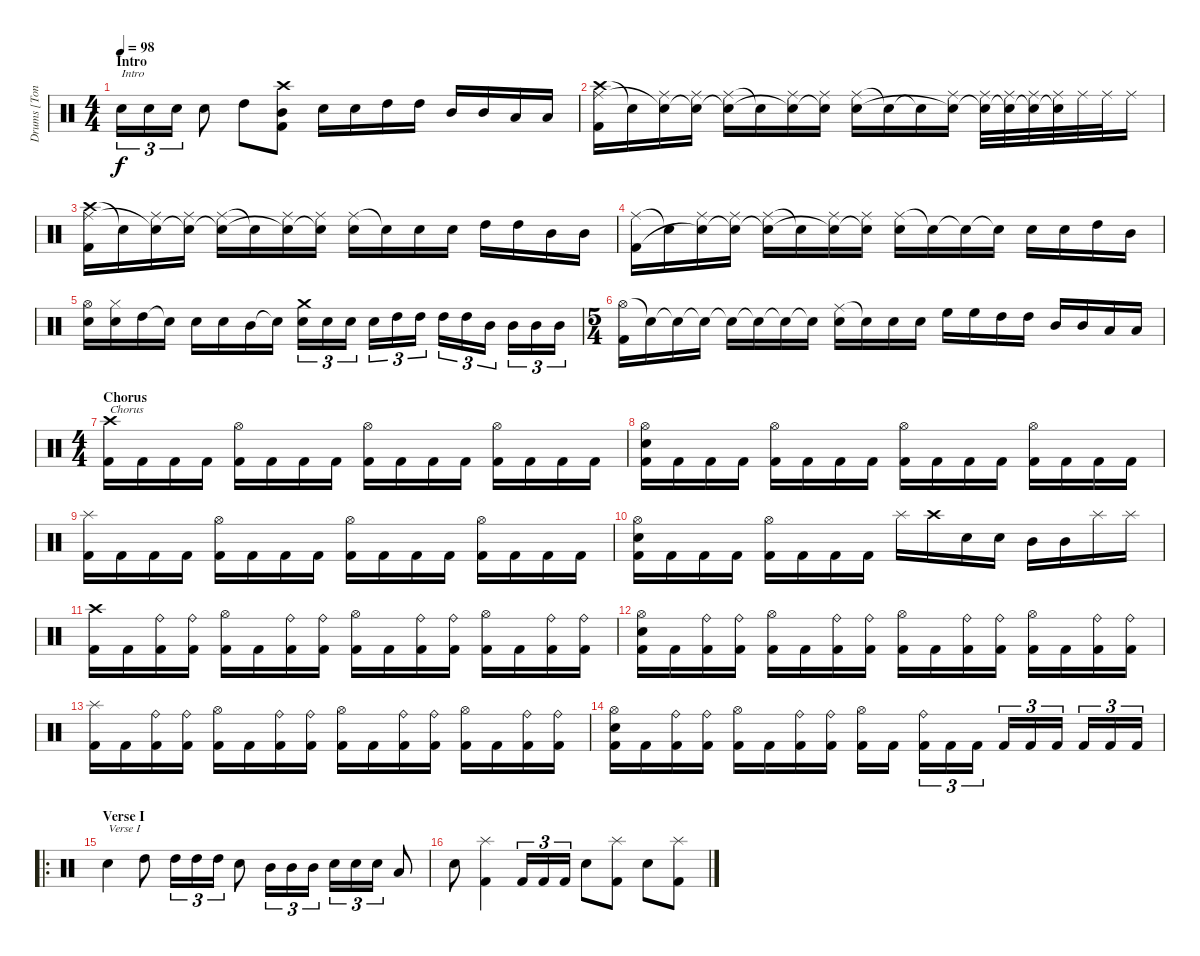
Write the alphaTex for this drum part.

\track ("Drums [Tony Laureano]" "Drums [Ton") {instrument percussion}
\staff {score}
\articulation defaults
\ts (4 4)
\section ("" "Intro")
\tempo 98
\clef neutral
\ks c "Electric Snare (hit)".16{tu (3 2) txt "Intro" dy f} "Electric Snare (hit)".16{tu (3 2)} "Electric Snare (hit)".16{tu (3 2)} "Electric Snare (hit)".8 "High Tom (hit)".8
("Crash high (hit)" "Mid Tom (hit)" "Kick (hit) 2").8 "Electric Snare (hit)".16 "Electric Snare (hit)".16 "High Tom (hit)".16 "High Tom (hit)".16 "Mid Tom (hit)".16 "Mid Tom (hit)".16 "Low Tom (hit)".16 "Low Tom (hit)".16 |
("Crash high (hit)" "Ride (middle)" "Kick (hit) 2").16 "Snare (hit)"{t}.16 ("Ride (middle)" "Snare (hit)"{t}).16 ("Ride (middle)" "Snare (hit)"{t}).16 ("Ride (middle)" "Snare (hit)"{t}).16 "Snare (hit)"{t}.16 ("Ride (middle)" "Snare (hit)"{t}).16 ("Ride (middle)" "Snare (hit)"{t}).16 ("Ride (middle)" "Electric Snare (hit)").16 "Snare (hit)"{t}.16 "Snare (hit)"{t}.16 ("Ride (middle)" "Snare (hit)"{t}).16 ("Ride (middle)" "Snare (hit)"{t}).32 ("Ride (middle)" "Snare (hit)"{t}).32 ("Ride (middle)" "Snare (hit)"{t}).32 ("Ride (middle)" "Snare (hit)"{t}).32 "Ride (middle)".32 "Ride (middle)".32 "Ride (middle)".16 |
("Crash high (hit)" "Ride (middle)" "Kick (hit) 2").16 "Snare (hit)"{t}.16 ("Ride (middle)" "Snare (hit)"{t}).16 ("Ride (middle)" "Snare (hit)"{t}).16 ("Ride (middle)" "Snare (hit)"{t}).16 "Snare (hit)"{t}.16 ("Ride (middle)" "Snare (hit)"{t}).16 ("Ride (middle)" "Snare (hit)"{t}).16 ("Ride (middle)" "Electric Snare (hit)").16 "Snare (hit)"{t}.16 "Electric Snare (hit)".16 "Electric Snare (hit)".16 "High Tom (hit)".16 "High Tom (hit)".16 "Mid Tom (hit)".16 "Mid Tom (hit)".16 |
("Ride (middle)" "Kick (hit) 2").16 "Snare (hit)"{t}.16 ("Ride (middle)" "Snare (hit)"{t}).16 ("Ride (middle)" "Snare (hit)"{t}).16 ("Ride (middle)" "Snare (hit)"{t}).16 "Snare (hit)"{t}.16 ("Ride (middle)" "Snare (hit)"{t}).16 ("Ride (middle)" "Snare (hit)"{t}).16 ("Ride (middle)" "Electric Snare (hit)").16 "Snare (hit)"{t}.16 "Snare (hit)"{t}.16 "Snare (hit)"{t}.16 "Electric Snare (hit)".16 "Electric Snare (hit)".16 "High Tom (hit)".16 "Mid Tom (hit)".16 |
("Hi-Hat (open)" "Electric Snare (hit)").16 ("Hi-Hat (closed)" "Electric Snare (hit)").16 "High Tom (hit)".16 "Snare (hit)"{t}.16 "Electric Snare (hit)".16 "Electric Snare (hit)".16 "Mid Tom (hit)".16 "Snare (hit)"{t}.16 ("Crash medium (hit)" "Electric Snare (hit)").16{tu (3 2)} "Electric Snare (hit)".16{tu (3 2)} "Electric Snare (hit)".16{tu (3 2)} "Electric Snare (hit)".16{tu (3 2)} "High Tom (hit)".16{tu (3 2)} "High Tom (hit)".16{tu (3 2)} "High Tom (hit)".16{tu (3 2)} "High Tom (hit)".16{tu (3 2)} "Mid Tom (hit)".16{tu (3 2)} "Mid Tom (hit)".16{tu (3 2)} "Mid Tom (hit)".16{tu (3 2)} "Mid Tom (hit)".16{tu (3 2)} |
\ts (5 4)
("Hi-Hat (open)" "Kick (hit) 2").16 "Snare (hit)"{t}.16 "Snare (hit)"{t}.16 "Snare (hit)"{t}.16 "Snare (hit)"{t}.16 "Snare (hit)"{t}.16 "Snare (hit)"{t}.16 "Snare (hit)"{t}.16 ("Ride (middle)" "Electric Snare (hit)").16 "Snare (hit)"{t}.16 "Electric Snare (hit)".16 "Electric Snare (hit)".16 "High Floor Tom (hit)".16 "High Floor Tom (hit)".16 "High Tom (hit)".16 "High Tom (hit)".16 "Mid Tom (hit)".16 "Mid Tom (hit)".16 "Low Tom (hit)".16 "Low Tom (hit)".16 |
\ts (4 4)
\section ("" "Chorus")
("Crash high (hit)" "Kick (hit) 2").16{txt "Chorus"} "Kick (hit) 2".16 "Kick (hit) 2".16 "Kick (hit) 2".16 ("Hi-Hat (open)" "Kick (hit) 2").16 "Kick (hit) 2".16 "Kick (hit) 2".16 "Kick (hit) 2".16 ("Hi-Hat (open)" "Kick (hit) 2").16 "Kick (hit) 2".16 "Kick (hit) 2".16 "Kick (hit) 2".16 ("Hi-Hat (open)" "Kick (hit) 2").16 "Kick (hit) 2".16 "Kick (hit) 2".16 "Kick (hit) 2".16 |
("Hi-Hat (open)" "Electric Snare (hit)" "Kick (hit) 2").16 "Kick (hit) 2".16 "Kick (hit) 2".16 "Kick (hit) 2".16 ("Hi-Hat (open)" "Kick (hit) 2").16 "Kick (hit) 2".16 "Kick (hit) 2".16 "Kick (hit) 2".16 ("Hi-Hat (open)" "Kick (hit) 2").16 "Kick (hit) 2".16 "Kick (hit) 2".16 "Kick (hit) 2".16 ("Hi-Hat (open)" "Kick (hit) 2").16 "Kick (hit) 2".16 "Kick (hit) 2".16 "Kick (hit) 2".16 |
("Splash (hit)" "Kick (hit) 2").16 "Kick (hit) 2".16 "Kick (hit) 2".16 "Kick (hit) 2".16 ("Hi-Hat (open)" "Kick (hit) 2").16 "Kick (hit) 2".16 "Kick (hit) 2".16 "Kick (hit) 2".16 ("Hi-Hat (open)" "Kick (hit) 2").16 "Kick (hit) 2".16 "Kick (hit) 2".16 "Kick (hit) 2".16 ("Hi-Hat (open)" "Kick (hit) 2").16 "Kick (hit) 2".16 "Kick (hit) 2".16 "Kick (hit) 2".16 |
("Hi-Hat (open)" "Electric Snare (hit)" "Kick (hit) 2").16 "Kick (hit) 2".16 "Kick (hit) 2".16 "Kick (hit) 2".16 ("Hi-Hat (open)" "Kick (hit) 2").16 "Kick (hit) 2".16 "Kick (hit) 2".16 "Kick (hit) 2".16 "Splash (hit)".16 "Crash high (hit)".16 "Electric Snare (hit)".16 "Electric Snare (hit)".16 "Mid Tom (hit)".16 "Mid Tom (hit)".16 "Splash (hit)".16 "Splash (hit)".16 |
("Crash high (hit)" "Kick (hit) 2").16 "Kick (hit) 2".16 ("Ride (bell)" "Kick (hit) 2").16 ("Ride (bell)" "Kick (hit) 2").16 ("Hi-Hat (open)" "Kick (hit) 2").16 "Kick (hit) 2".16 ("Ride (bell)" "Kick (hit) 2").16 ("Ride (bell)" "Kick (hit) 2").16 ("Hi-Hat (open)" "Kick (hit) 2").16 "Kick (hit) 2".16 ("Ride (bell)" "Kick (hit) 2").16 ("Ride (bell)" "Kick (hit) 2").16 ("Hi-Hat (open)" "Kick (hit) 2").16 "Kick (hit) 2".16 ("Ride (bell)" "Kick (hit) 2").16 ("Ride (bell)" "Kick (hit) 2").16 |
("Hi-Hat (open)" "Electric Snare (hit)" "Kick (hit) 2").16 "Kick (hit) 2".16 ("Ride (bell)" "Kick (hit) 2").16 ("Ride (bell)" "Kick (hit) 2").16 ("Hi-Hat (open)" "Kick (hit) 2").16 "Kick (hit) 2".16 ("Ride (bell)" "Kick (hit) 2").16 ("Ride (bell)" "Kick (hit) 2").16 ("Hi-Hat (open)" "Kick (hit) 2").16 "Kick (hit) 2".16 ("Ride (bell)" "Kick (hit) 2").16 ("Ride (bell)" "Kick (hit) 2").16 ("Hi-Hat (open)" "Kick (hit) 2").16 "Kick (hit) 2".16 ("Ride (bell)" "Kick (hit) 2").16 ("Ride (bell)" "Kick (hit) 2").16 |
("Splash (hit)" "Kick (hit) 2").16 "Kick (hit) 2".16 ("Ride (bell)" "Kick (hit) 2").16 ("Ride (bell)" "Kick (hit) 2").16 ("Hi-Hat (open)" "Kick (hit) 2").16 "Kick (hit) 2".16 ("Ride (bell)" "Kick (hit) 2").16 ("Ride (bell)" "Kick (hit) 2").16 ("Hi-Hat (open)" "Kick (hit) 2").16 "Kick (hit) 2".16 ("Ride (bell)" "Kick (hit) 2").16 ("Ride (bell)" "Kick (hit) 2").16 ("Hi-Hat (open)" "Kick (hit) 2").16 "Kick (hit) 2".16 ("Ride (bell)" "Kick (hit) 2").16 ("Ride (bell)" "Kick (hit) 2").16 |
("Hi-Hat (open)" "Electric Snare (hit)" "Kick (hit) 2").16 "Kick (hit) 2".16 ("Ride (bell)" "Kick (hit) 2").16 ("Ride (bell)" "Kick (hit) 2").16 ("Hi-Hat (open)" "Kick (hit) 2").16 "Kick (hit) 2".16 ("Ride (bell)" "Kick (hit) 2").16 ("Ride (bell)" "Kick (hit) 2").16 ("Hi-Hat (open)" "Kick (hit) 2").16 "Kick (hit) 2".16 ("Ride (bell)" "Kick (hit) 2").16{tu (3 2)} "Kick (hit) 2".16{tu (3 2)} "Kick (hit) 2".16{tu (3 2)} "Kick (hit) 2".16{tu (3 2)} "Kick (hit) 2".16{tu (3 2)} "Kick (hit) 2".16{tu (3 2)} "Kick (hit) 2".16{tu (3 2)} "Kick (hit) 2".16{tu (3 2)} "Kick (hit) 2".16{tu (3 2)} |
\ro
\section ("" "Verse I")
"Electric Snare (hit)".4{txt "Verse I"} "High Tom (hit)".8 "High Tom (hit)".16{tu (3 2)} "High Tom (hit)".16{tu (3 2)} "High Tom (hit)".16{tu (3 2)} "Electric Snare (hit)".8 "Mid Tom (hit)".16{tu (3 2)} "Mid Tom (hit)".16{tu (3 2)} "Mid Tom (hit)".16{tu (3 2)} "Electric Snare (hit)".16{tu (3 2)} "Electric Snare (hit)".16{tu (3 2)} "Electric Snare (hit)".16{tu (3 2)} "Low Tom (hit)".8 |
"Electric Snare (hit)".8 ("Splash (hit)" "Kick (hit) 2").4 "Kick (hit) 2".16{tu (3 2)} "Kick (hit) 2".16{tu (3 2)} "Kick (hit) 2".16{tu (3 2)} "Electric Snare (hit)".8 ("Splash (hit)" "Kick (hit) 2").8 "Electric Snare (hit)".8 ("Splash (hit)" "Kick (hit) 2").8
